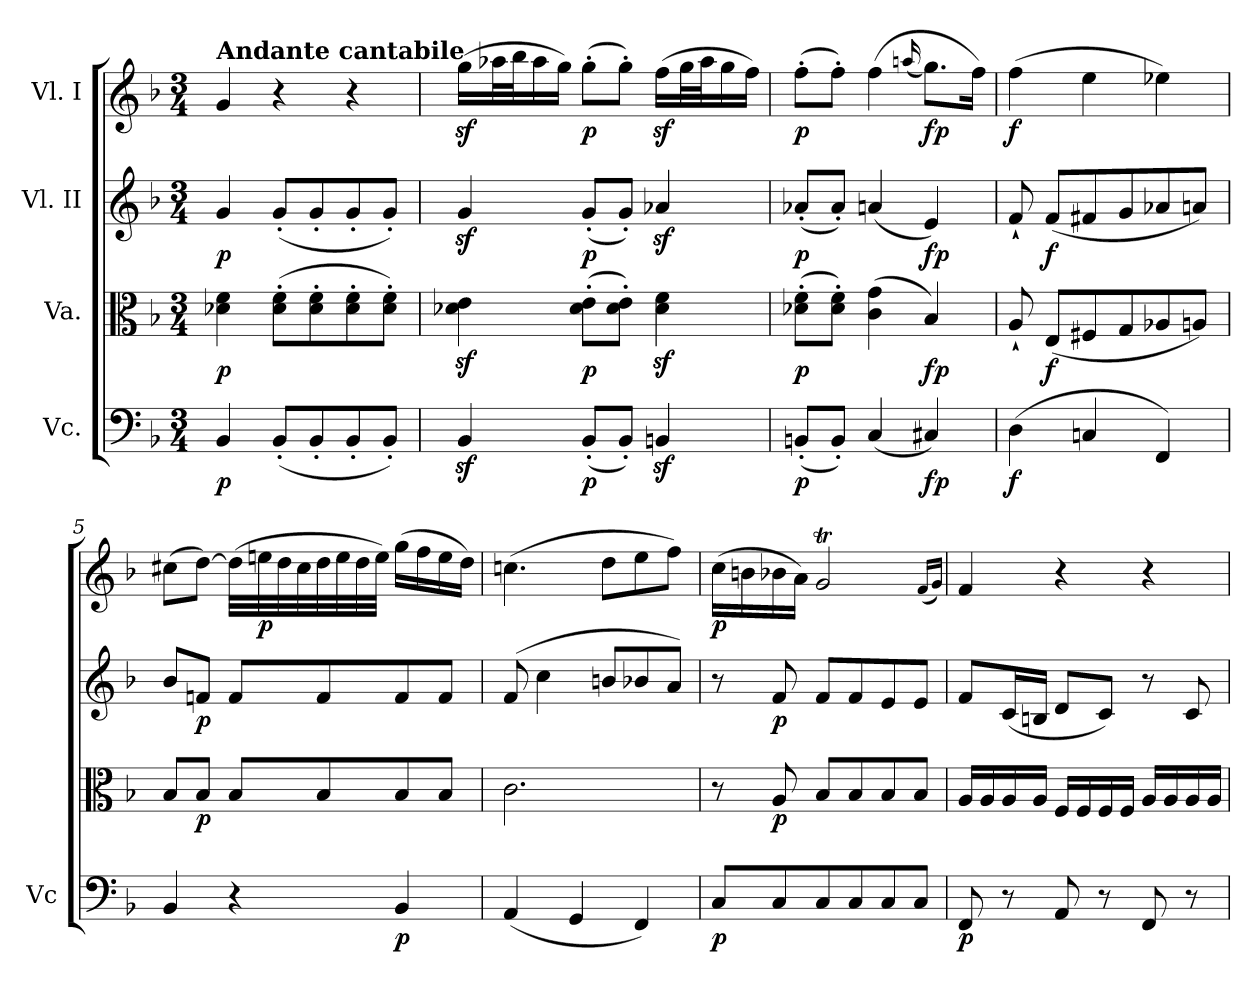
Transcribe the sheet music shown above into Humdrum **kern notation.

**kern	**dynam	**kern	**dynam	**kern	**dynam	**kern	**dynam
*part4	*part4	*part3	*part3	*part2	*part2	*part1	*part1
*staff4	*staff4	*staff3	*staff3	*staff2	*staff2	*staff1	*staff1
*I"Vc.	*	*I"Va.	*	*I"Vl. II	*	*I"Vl. I	*
*I'Vc	*	*	*	*	*	*	*
*clefF4	*	*clefC3	*	*clefG2	*	*clefG2	*
*k[b-]	*	*k[b-]	*	*k[b-]	*	*k[b-]	*
*M3/4	*	*M3/4	*	*M3/4	*	*M3/4	*
=1	=1	=1	=1	=1	=1	=1	=1
!	!	!	!	!	!	!LO:TX:a:B:t=Andante cantabile	!
!	!LO:DY:b	!	!LO:DY:b	!	!LO:DY:b	!	!
4BB-/	p	4d-X\ 4f\	p	4g/	p	4g/	.
(<8BB-'/L	.	(>8d-'\ 8f'\L	.	(<8g'/L	.	4r	.
8BB-'/	.	8d-'\ 8f'\	.	8g'/	.	.	.
8BB-'/	.	8d-'\ 8f'\	.	8g'/	.	4r	.
8BB-'/J)	.	8d-'\ 8f'\J)	.	8g'/J)	.	.	.
=2	=2	=2	=2	=2	=2	=2	=2
4BB-z</	.	4d-Xz<\ 4ez<\	.	4gz</	.	(>16ggz<\LL	.
.	.	.	.	.	.	32aa-X\L	.
.	.	.	.	.	.	32bb-\J	.
.	.	.	.	.	.	16aa-\	.
.	.	.	.	.	.	16gg\JJ)	.
!	!LO:DY:b	!	!LO:DY:b	!	!LO:DY:b	!	!LO:DY:b
(<8BB-'/L	p	(>8d-'\ 8e'\L	p	(<8g'/L	p	(>8gg'\L	p
8BB-'/J)	.	8d-'\ 8e'\J)	.	8g'/J)	.	8gg'\J)	.
4BBnz</	.	4d-z<\ 4fz<\	.	4a-Xz</	.	(>16ffz<\LL	.
.	.	.	.	.	.	32gg\L	.
.	.	.	.	.	.	32aa-\J	.
.	.	.	.	.	.	16gg\	.
.	.	.	.	.	.	16ff\JJ)	.
=3	=3	=3	=3	=3	=3	=3	=3
!	!LO:DY:b	!	!LO:DY:b	!	!LO:DY:b	!	!LO:DY:b
(<8BBn'/L	p	(>8d-X'\ 8f'\L	p	(<8a-X'/L	p	(>8ff'\L	p
8BB'/J)	.	8d-'\ 8f'\J)	.	8a-'/J)	.	8ff'\J)	.
(<4C/	.	(>4c\ 4g\	.	(<4an/	.	(>4ff\	.
.	.	.	.	.	.	(<16qqaan/	.
!	!LO:DY:b	!	!LO:DY:b	!	!LO:DY:b	!	!LO:DY:b
4C#X/)	fp	4B-/)	fp	4e/)	fp	8.gg\L)	fp
.	.	.	.	.	.	16ff\Jk)	.
=4	=4	=4	=4	=4	=4	=4	=4
!	!LO:DY:b	!	!	!	!	!	!LO:DY:b
(>4D\	f	8A`/	.	8f`/	.	(>4ff\	f
!	!	!	!LO:DY:b	!	!LO:DY:b	!	!
.	.	(<8E/L	f	(<8f/L	f	.	.
4Cn/	.	8F#X/	.	8f#X/	.	4ee\	.
.	.	8G/	.	8g/	.	.	.
4FF/)	.	8A-X/	.	8a-X/	.	4ee-X\)	.
.	.	8An/J)	.	8an/J)	.	.	.
!!LO:LB:g=z
=5	=5	=5	=5	=5	=5	=5	=5
4BB-/	.	8B-/L	.	8b-/L	.	(>8cc#X\L	.
!	!	!	!LO:DY:b	!	!LO:DY:b	!	!
.	.	8B-/J	p	8fn/J	p	[8dd\J)	.
4r	.	8B-/L	.	8f/L	.	(>32dd\LLL]	.
!	!	!	!	!	!	!	!LO:DY:b
.	.	.	.	.	.	32een\	p
.	.	.	.	.	.	32dd\	.
.	.	.	.	.	.	32cc#\	.
.	.	8B-/	.	8f/	.	32dd\	.
.	.	.	.	.	.	32ee\	.
.	.	.	.	.	.	32dd\	.
.	.	.	.	.	.	32ee\JJJ)	.
!	!LO:DY:b	!	!	!	!	!	!
4BB-/	p	8B-/	.	8f/	.	(>16gg\LL	.
.	.	.	.	.	.	16ff\	.
.	.	8B-/J	.	8f/J	.	16ee\	.
.	.	.	.	.	.	16dd\JJ)	.
=6	=6	=6	=6	=6	=6	=6	=6
!	!LO:DY:b	!	!LO:DY:b	!	!	!	!LO:DY:b
(<4AA/	cresc.	2.c\	cresc.	(>8f/	.	(>4.ccn\	cresc.
!	!	!	!	!	!LO:DY:b	!	!
.	.	.	.	4cc\	cresc.	.	.
4GG/	.	.	.	.	.	.	.
.	.	.	.	8bn/L	.	8dd\L	.
4FF/)	.	.	.	8b-X/	.	8ee\	.
.	.	.	.	8a/J)	.	8ff\J)	.
=7	=7	=7	=7	=7	=7	=7	=7
!	!LO:DY:b	!	!	!	!	!	!LO:DY:b
8C/L	p	8r	.	8r	.	(>16cc\LL	p
.	.	.	.	.	.	16bn\	.
!	!	!	!LO:DY:b	!	!LO:DY:b	!	!
8C/	.	8A/	p	8f/	p	16b-X\	.
.	.	.	.	.	.	16a\JJ)	.
8C/	.	8B-/L	.	8f/L	.	2gT/	.
8C/	.	8B-/	.	8f/	.	.	.
8C/	.	8B-/	.	8e/	.	.	.
8C/J	.	8B-/J	.	8e/J	.	.	.
.	.	.	.	.	.	(<16qqf/LL	.
.	.	.	.	.	.	16qqg/JJ)	.
=8	=8	=8	=8	=8	=8	=8	=8
!	!LO:DY:b	!	!	!	!	!	!
8FF/	p	16A/LL	.	8f/L	.	4f/	.
.	.	16A/	.	.	.	.	.
8r	.	16A/	.	(<16c/L	.	.	.
.	.	16A/JJ	.	16Bn/JJ	.	.	.
8AA/	.	16F/LL	.	8d/L	.	4r	.
.	.	16F/	.	.	.	.	.
8r	.	16F/	.	8c/J)	.	.	.
.	.	16F/JJ	.	.	.	.	.
8FF/	.	16A/LL	.	8r	.	4r	.
.	.	16A/	.	.	.	.	.
8r	.	16A/	.	8c/	.	.	.
.	.	16A/JJ	.	.	.	.	.
=	=	=	=	=	=	=	=
*-	*-	*-	*-	*-	*-	*-	*-
